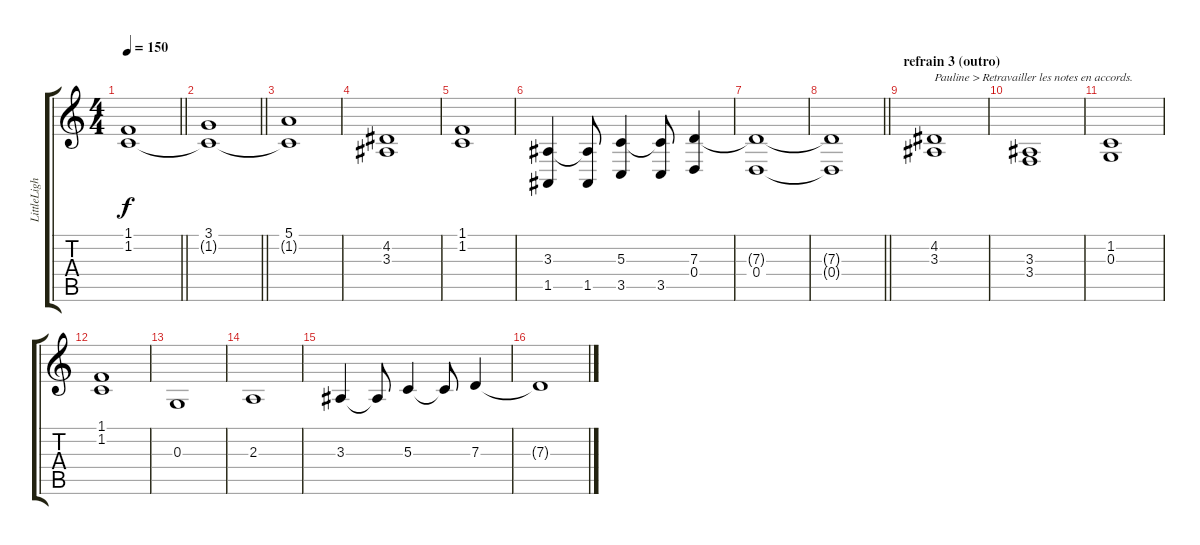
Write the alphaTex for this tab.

\track ("LittleLight - Synthé" "LittleLigh") {instrument lead2sawtooth}
\staff {score tabs}
\tuning (E4 B3 G3 D3 A2 E2) {hide}
\ts (4 4)
\tempo 150
\clef g2
\barLineRight lightlight
\ks c
(1.1 1.2).1{dy f} |
\barLineRight lightlight
(3.1 1.2{t}).1 |
(5.1 1.2{t}).1 |
(4.2 3.3).1 |
(1.1 1.2).1 |
(3.3 1.5).4 (3.3{t} 1.5).8 (5.3 3.5).4 (5.3{t} 3.5).8 (7.3 0.4).4 |
(7.3{t} 0.4).1 |
\barLineRight lightlight
(7.3{t} 0.4{t}).1 |
\section ("" "refrain 3 (outro)")
(4.2 3.3).1{txt "Pauline > Retravailler les notes en accords."} |
(3.3 3.4).1 |
(1.2 0.3).1 |
(1.1 1.2).1 |
0.3.1 |
2.3.1 |
3.3.4 3.3{t}.8 5.3.4 5.3{t}.8 7.3.4 |
7.3{t}.1
